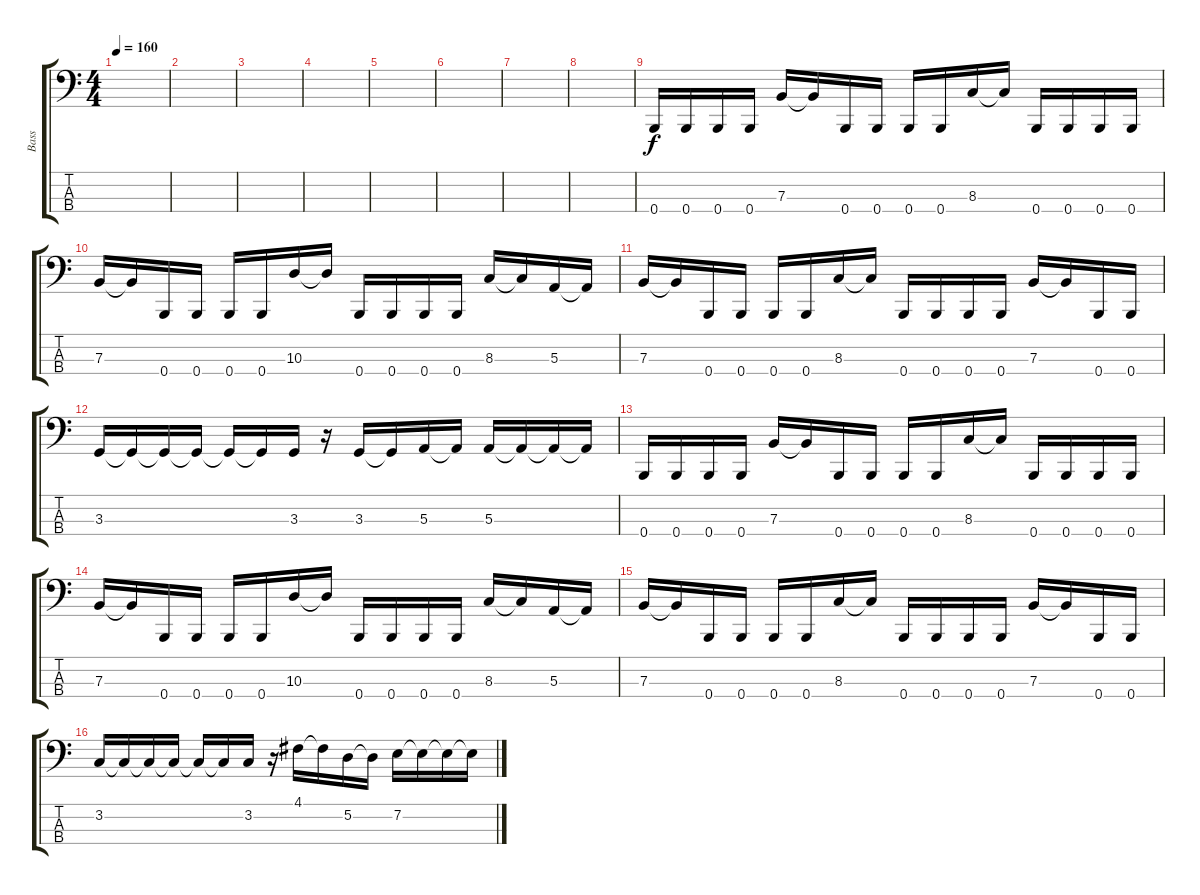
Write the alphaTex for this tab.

\track ("Bass" "Bass") {instrument electricbasspick}
\staff {score tabs}
\tuning (D2 A1 E1 B0) {hide}
\ts (4 4)
\tempo 160
\clef f4
\ks c
|
|
|
|
|
|
|
|
0.4.16 0.4.16 0.4.16 0.4.16 7.3.16 7.3{t}.16 0.4.16 0.4.16 0.4.16 0.4.16 8.3.16 8.3{t}.16 0.4.16 0.4.16 0.4.16 0.4.16 |
7.3.16 7.3{t}.16 0.4.16 0.4.16 0.4.16 0.4.16 10.3.16 10.3{t}.16 0.4.16 0.4.16 0.4.16 0.4.16 8.3.16 8.3{t}.16 5.3.16 5.3{t}.16 |
7.3.16 7.3{t}.16 0.4.16 0.4.16 0.4.16 0.4.16 8.3.16 8.3{t}.16 0.4.16 0.4.16 0.4.16 0.4.16 7.3.16 7.3{t}.16 0.4.16 0.4.16 |
3.3.16 3.3{t}.16 3.3{t}.16 3.3{t}.16 3.3{t}.16 3.3{t}.16 3.3.16 r.16 3.3.16 3.3{t}.16 5.3.16 5.3{t}.16 5.3.16 5.3{t}.16 5.3{t}.16 5.3{t}.16 |
0.4.16 0.4.16 0.4.16 0.4.16 7.3.16 7.3{t}.16 0.4.16 0.4.16 0.4.16 0.4.16 8.3.16 8.3{t}.16 0.4.16 0.4.16 0.4.16 0.4.16 |
7.3.16 7.3{t}.16 0.4.16 0.4.16 0.4.16 0.4.16 10.3.16 10.3{t}.16 0.4.16 0.4.16 0.4.16 0.4.16 8.3.16 8.3{t}.16 5.3.16 5.3{t}.16 |
7.3.16 7.3{t}.16 0.4.16 0.4.16 0.4.16 0.4.16 8.3.16 8.3{t}.16 0.4.16 0.4.16 0.4.16 0.4.16 7.3.16 7.3{t}.16 0.4.16 0.4.16 |
3.2.16 3.2{t}.16 3.2{t}.16 3.2{t}.16 3.2{t}.16 3.2{t}.16 3.2.16 r.16 4.1.16 4.1{t}.16 5.2.16 5.2{t}.16 7.2.16 7.2{t}.16 7.2{t}.16 7.2{t}.16
